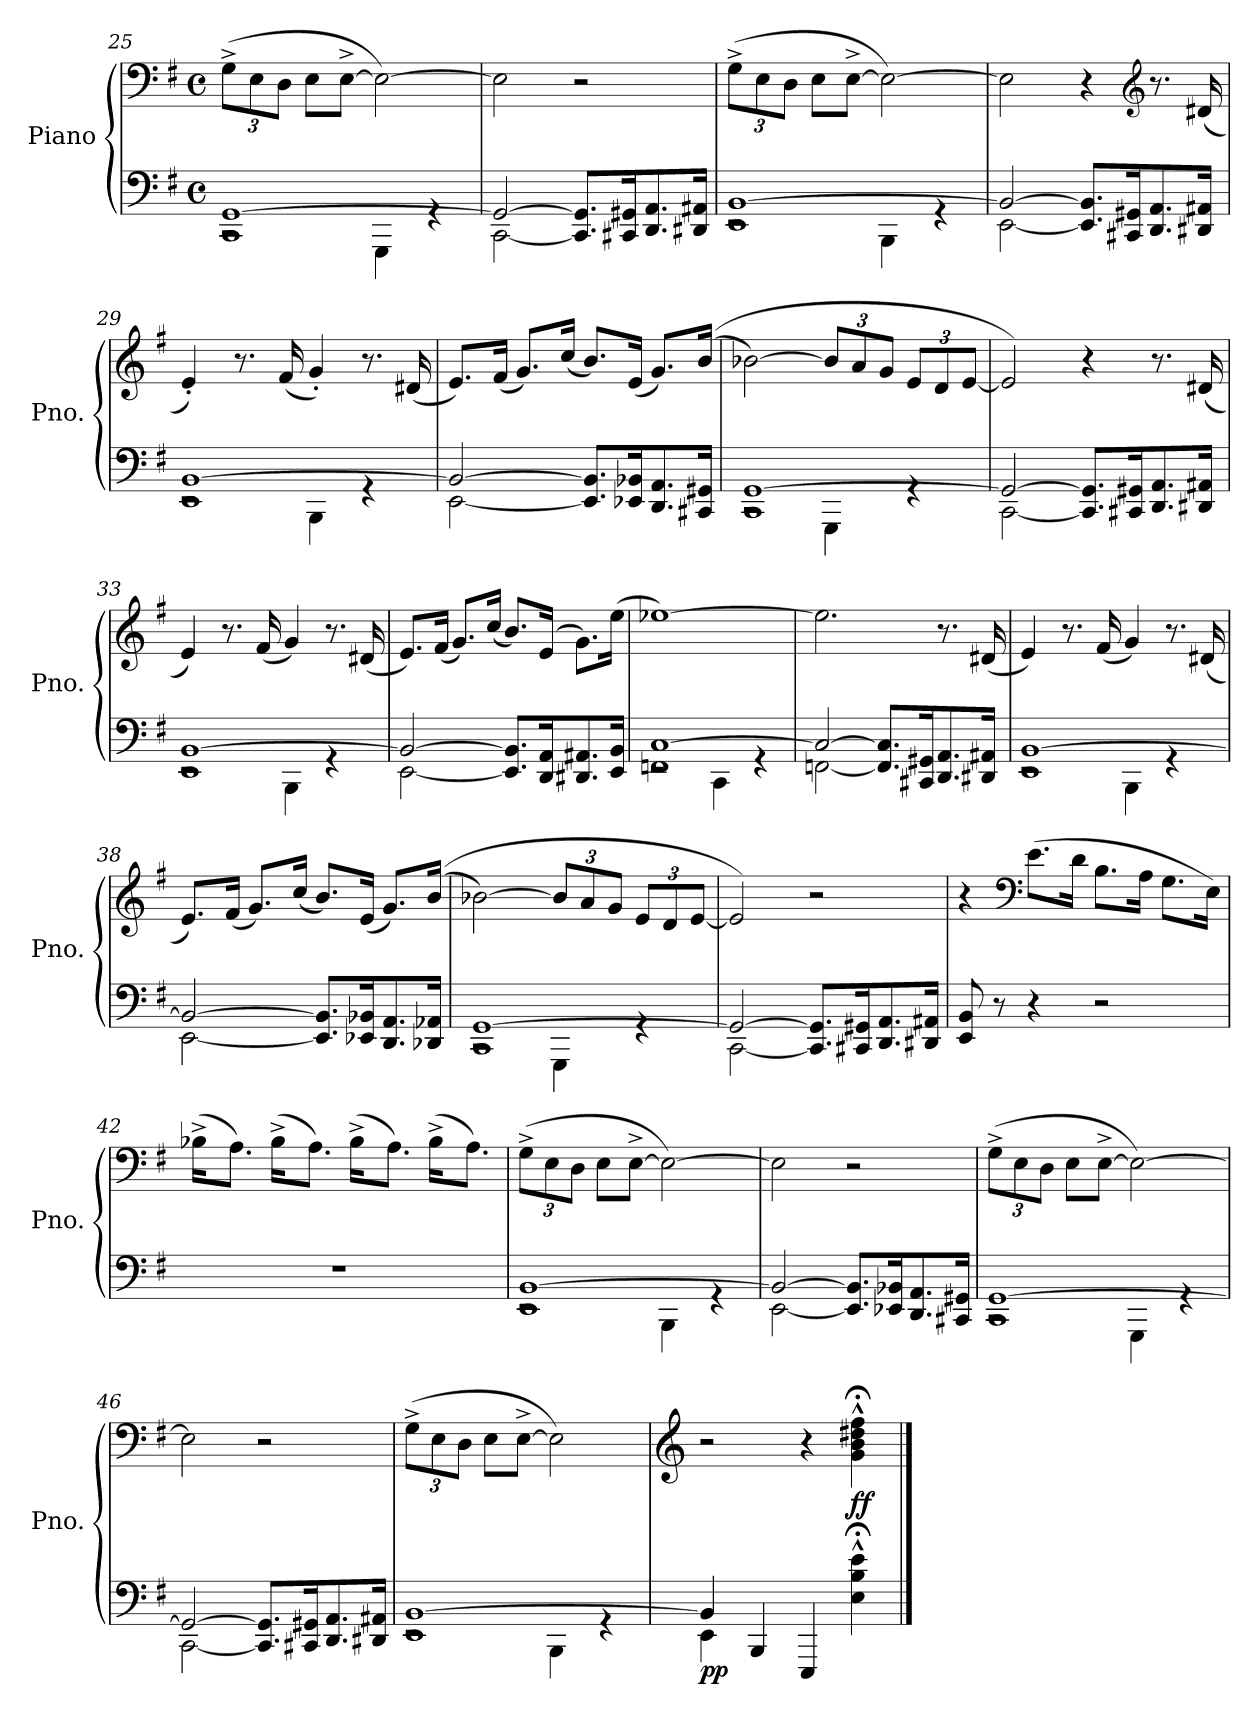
**kern	**kern	**dynam
*part1	*part1	*part1
*staff2	*staff1	*staff1/2
*I"Piano	*	*
*I'Pno.	*	*
*clefF4	*clefF4	*
*k[f#]	*k[f#]	*
*M4/4	*M4/4	*
*met(c)	*met(c)	*
=25	=25	=25
*^	*	*
*	*	*Xbrackettup	*
1CC [1GG	2rCC	(>12G^\L	.
.	.	12E\	.
.	.	12D\J	.
.	.	8E\L	.
.	.	[8E^\J	.
.	4GGG\	2E\_)	.
.	4rGG	.	.
=26	=26	=26	=26
2GG/_	[2CC\	2E\]	.
8.CC/] 8.GG/]L	2ryy	2r	.
16CC#X/ 16GG#X/K	.	.	.
8.DD/ 8.AA/	.	.	.
16DD#X/ 16AA#X/Jk	.	.	.
=27	=27	=27	=27
1EE [1BB	2rEE	(>12G^\L	.
.	.	12E\	.
.	.	12D\J	.
.	.	8E\L	.
.	.	[8E^\J	.
.	4BBB\	2E\_)	.
.	4rGG	.	.
!!LO:LB:g=z
=28	=28	=28	=28
2BB/_	[2EE\	2E\]	.
8.EE/] 8.BB/]L	2ryy	4r	.
16CC#X/ 16GG#X/K	.	.	.
*	*	*clefG2	*
8.DD/ 8.AA/	.	8.r	.
16DD#X/ 16AA#X/Jk	.	(<16d#X/	.
=29	=29	=29	=29
1EE [1BB	2rEE	4e'/)	.
.	.	8.r	.
.	.	(<16f#/	.
.	4BBB\	4g'/)	.
.	4rGG	8.r	.
.	.	(<16d#X/	.
=30	=30	=30	=30
2BB/_	[2EE\	8.e/L)	.
.	.	(<16f#/Jk	.
.	.	8.g/L)	.
.	.	(<16cc/Jk	.
8.EE/] 8.BB/]L	2ryy	8.b/L)	.
16EE-X/ 16BB-X/K	.	(<16e/Jk	.
8.DD/ 8.AA/	.	8.g/L)	.
16CC#X/ 16GG#X/Jk	.	(<(>16b/Jk	.
=31	=31	=31	=31
1CC [1GG	2rCC	[2b-X\)	.
.	4GGG\	12b-/L]	.
.	.	12a/	.
.	.	12g/J	.
.	4rGG	12e/L	.
.	.	12d/	.
.	.	[12e/J	.
!!LO:LB:g=z
=32	=32	=32	=32
2GG/_	[2CC\	2e/])	.
8.CC/] 8.GG/]L	2ryy	4r	.
16CC#X/ 16GG#X/K	.	.	.
8.DD/ 8.AA/	.	8.r	.
16DD#X/ 16AA#X/Jk	.	(<16d#X/	.
=33	=33	=33	=33
1EE [1BB	2rEE	4e/)	.
.	.	8.r	.
.	.	(<16f#/	.
.	4BBB\	4g/)	.
.	4rGG	8.r	.
.	.	(<16d#X/	.
=34	=34	=34	=34
2BB/_	[2EE\	8.e/L)	.
.	.	(<16f#/Jk	.
.	.	8.g/L)	.
.	.	(<16cc/Jk	.
8.EE/] 8.BB/]L	2ryy	8.b/L)	.
16DD/ 16AA/K	.	(>16e/Jk	.
8.DD#X/ 8.AA#X/	.	8.g\L)	.
16EE/ 16BB/Jk	.	(>16ee\Jk	.
=35	=35	=35	=35
1FFn [1C	2rEE	[1ee-X)	.
.	4CC\	.	.
.	4rGG	.	.
!!LO:PB:g=z
=36	=36	=36	=36
2C/_	[2FFn\	2.ee-\]	.
8.FF/] 8.C/]L	2ryy	.	.
16CC#X/ 16GG#X/K	.	.	.
8.DD/ 8.AA/	.	8.r	.
16DD#X/ 16AA#X/Jk	.	(<16d#X/	.
=37	=37	=37	=37
1EE [1BB	2rEE	4e/)	.
.	.	8.r	.
.	.	(<16f#/	.
.	4BBB\	4g/)	.
.	4rGG	8.r	.
.	.	(<16d#X/	.
=38	=38	=38	=38
2BB/_	[2EE\	8.e/L)	.
.	.	(<16f#/Jk	.
.	.	8.g/L)	.
.	.	(<16cc/Jk	.
8.EE/] 8.BB/]L	2ryy	8.b/L)	.
16EE-X/ 16BB-X/K	.	(<16e/Jk	.
8.DD/ 8.AA/	.	8.g/L)	.
16DD-X/ 16AA-X/Jk	.	(<(>16b/Jk	.
=39	=39	=39	=39
1CC [1GG	2rCC	[2b-X\)	.
.	4GGG\	12b-/L]	.
.	.	12a/	.
.	.	12g/J	.
.	4rGG	12e/L	.
.	.	12d/	.
.	.	[12e/J	.
!!LO:LB:g=z
=40	=40	=40	=40
2GG/_	[2CC\	2e/])	.
8.CC/] 8.GG/]L	2ryy	2r	.
16CC#X/ 16GG#X/K	.	.	.
8.DD/ 8.AA/	.	.	.
16DD#X/ 16AA#X/Jk	.	.	.
*v	*v	*	*
=41	=41	=41
8EE/ 8BB/	4r	.
8r	.	.
*	*clefF4	*
4r	(>8.e\L	.
.	16d\Jk	.
2r	8.B\L	.
.	16A\Jk	.
.	8.G\L	.
.	16E\Jk)	.
=42	=42	=42
*	*^	*
1r	(>16B-X^\KL	(>32B-^\KKLyy	.
.	.	8..A\Jyy)	.
.	8.A\J)	.	.
.	(>16B-^\KL	(>32B-^\KKLyy	.
.	.	8..A\Jyy)	.
.	8.A\J)	.	.
.	(>16B-^\KL	(>32B-^\KKLyy	.
.	.	8..A\Jyy)	.
.	8.A\J)	.	.
.	(>16B-^\KL	(>32B-^\KKLyy	.
.	.	8..A\Jyy)	.
.	8.A\J)	.	.
*	*v	*v	*
=43	=43	=43
*^	*	*
1EE [1BB	2rEE	(>12G^\L	.
.	.	12E\	.
.	.	12D\J	.
.	.	8E\L	.
.	.	[8E^\J	.
.	4BBB\	2E\_)	.
.	4rGG	.	.
!!LO:LB:g=z
=44	=44	=44	=44
2BB/_	[2EE\	2E\]	.
8.EE/] 8.BB/]L	2ryy	2r	.
16EE-X/ 16BB-X/K	.	.	.
8.DD/ 8.AA/	.	.	.
16CC#X/ 16GG#X/Jk	.	.	.
=45	=45	=45	=45
1CC [1GG	2rCC	(>12G^\L	.
.	.	12E\	.
.	.	12D\J	.
.	.	8E\L	.
.	.	[8E^\J	.
.	4GGG\	2E\_)	.
.	4rGG	.	.
=46	=46	=46	=46
2GG/_	[2CC\	2E\]	.
8.CC/] 8.GG/]L	2ryy	2r	.
16CC#X/ 16GG#X/K	.	.	.
8.DD/ 8.AA/	.	.	.
16DD#X/ 16AA#X/Jk	.	.	.
=47	=47	=47	=47
1EE [1BB	2rEE	(>12G^\L	.
.	.	12E\	.
.	.	12D\J	.
.	.	8E\L	.
.	.	[8E^\J	.
.	4BBB\	2E\])	.
.	4rGG	.	.
=48	=48	=48	=48
*	*	*clefG2	*
!	!	!	!LO:DY:b=2
4BB/]	4EE\	2r	pp
4BBB/	2.ryy	.	.
4EEE/	.	4r	.
!	!	!	!LO:DY:b
4E\;^^ 4B\;^^ 4e\;^^	.	4g\;<^^ 4b\;<^^ 4dd#X\;<^^ 4ff#\;<^^	ff
*v	*v	*	*
==	==	==
*-	*-	*-
